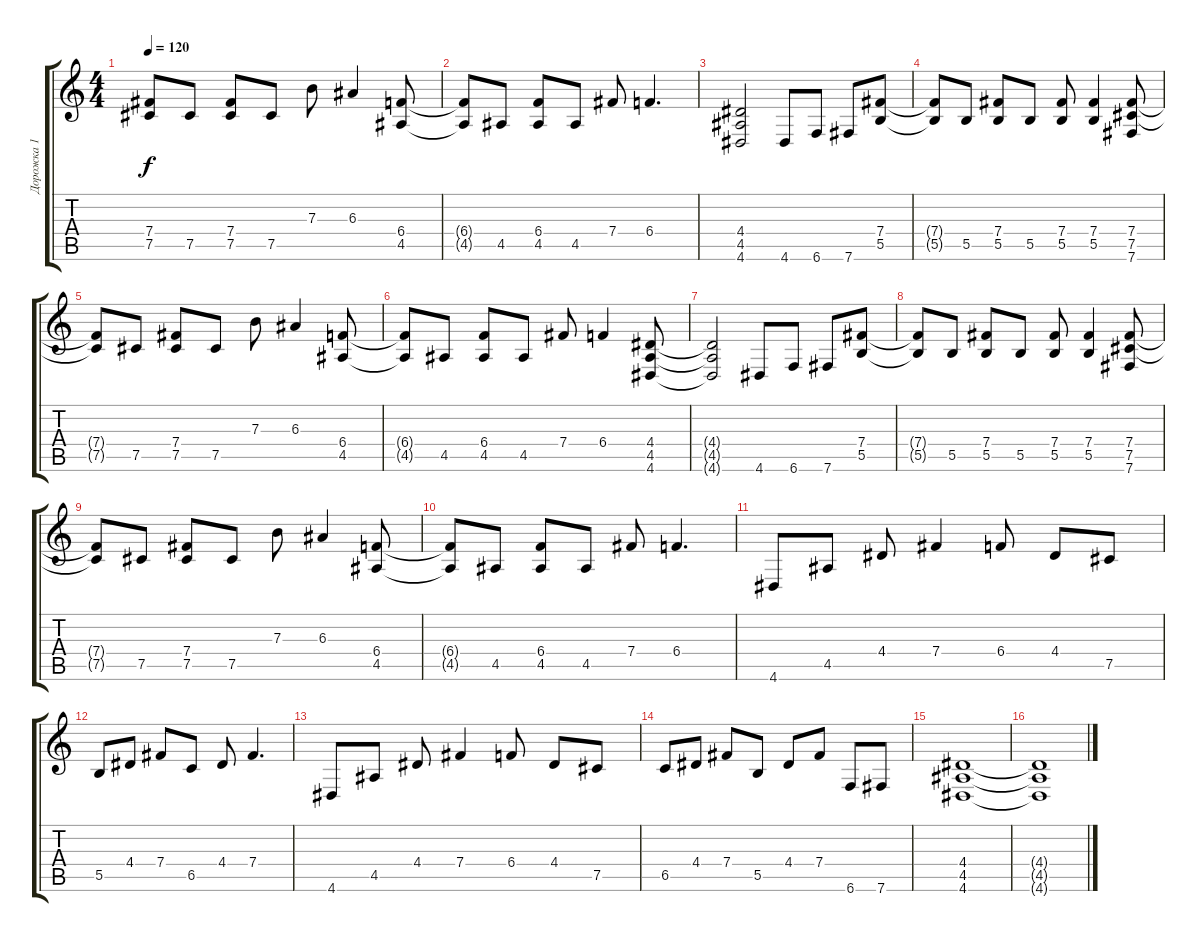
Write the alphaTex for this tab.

\track ("Дорожка 1" "Дорожка 1") {instrument distortionguitar}
\staff {score tabs}
\tuning (Db4 Ab3 E3 B2 Gb2 B1) {hide}
\ts (4 4)
\tempo 120
\clef g2
\ks c
(7.4{t} 7.5{t}).8{dy f} 7.5.8 (7.4 7.5).8 7.5.8 7.3.8 6.3.4 (6.4 4.5).8 |
(6.4{t} 4.5{t}).8 4.5.8 (6.4 4.5).8 4.5.8 7.4.8 6.4.4{d} |
(4.4 4.5 4.6).2 4.6.8 6.6.8 7.6.8 (7.4 5.5).8 |
(7.4{t} 5.5{t}).8 5.5.8 (7.4 5.5).8 5.5.8 (7.4 5.5).8 (7.4 5.5).4 (7.4 7.5 7.6).8 |
(7.4{t} 7.5{t}).8 7.5.8 (7.4 7.5).8 7.5.8 7.3.8 6.3.4 (6.4 4.5).8 |
(6.4{t} 4.5{t}).8 4.5.8 (6.4 4.5).8 4.5.8 7.4.8 6.4.4 (4.4 4.5 4.6).8 |
(4.4{t} 4.5{t} 4.6{t}).2 4.6.8 6.6.8 7.6.8 (7.4 5.5).8 |
(7.4{t} 5.5{t}).8 5.5.8 (7.4 5.5).8 5.5.8 (7.4 5.5).8 (7.4 5.5).4 (7.4 7.5 7.6).8 |
(7.4{t} 7.5{t}).8 7.5.8 (7.4 7.5).8 7.5.8 7.3.8 6.3.4 (6.4 4.5).8 |
(6.4{t} 4.5{t}).8 4.5.8 (6.4 4.5).8 4.5.8 7.4.8 6.4.4{d} |
4.6.8 4.5.8 4.4.8 7.4.4 6.4.8 4.4.8 7.5.8 |
5.5.8 4.4.8 7.4.8 6.5.8 4.4.8 7.4.4{d} |
4.6.8 4.5.8 4.4.8 7.4.4 6.4.8 4.4.8 7.5.8 |
6.5.8 4.4.8 7.4.8 5.5.8 4.4.8 7.4.8 6.6.8 7.6.8 |
(4.4 4.5 4.6).1 |
(4.4{t} 4.5{t} 4.6{t}).1
